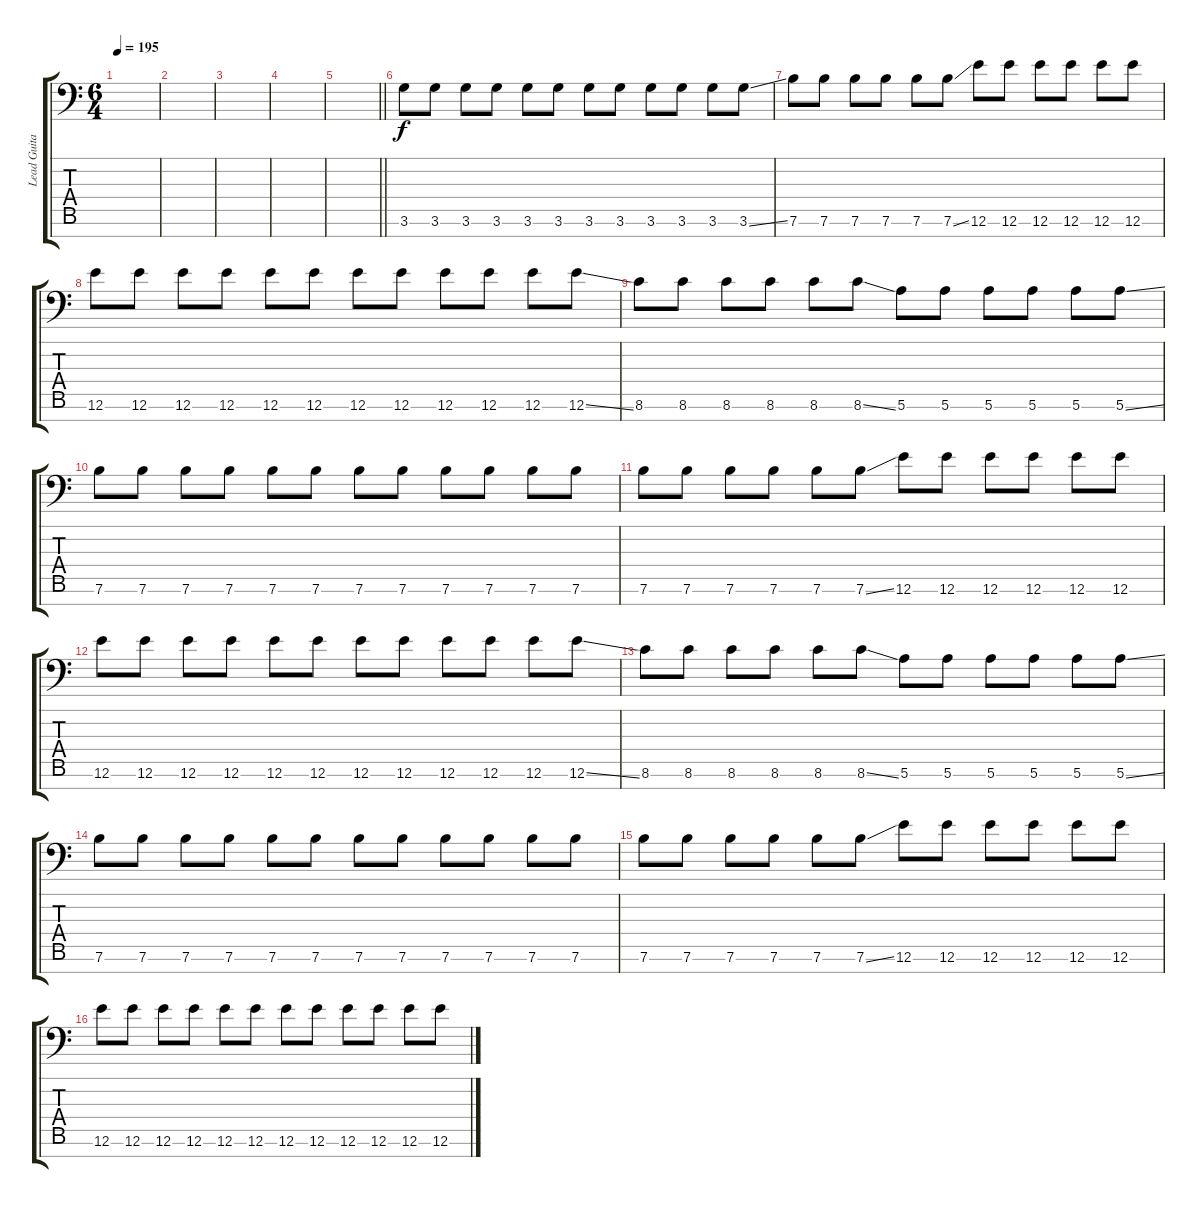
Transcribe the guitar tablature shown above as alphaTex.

\track ("Lead Guitar #4 / Delay" "Lead Guita") {instrument distortionguitar}
\staff {score tabs}
\tuning (D4 A3 E3 D3 A2 E2 A1) {hide}
\ts (6 4)
\tempo 195
\clef f4
\ks c
|
|
|
|
\barLineRight lightlight
|
\section ("" "")
3.6.8{volume 10} 3.6.8 3.6.8 3.6.8 3.6.8 3.6.8 3.6.8 3.6.8 3.6.8 3.6.8 3.6.8 3.6{ss}.8 |
7.6.8 7.6.8 7.6.8 7.6.8 7.6.8 7.6{ss}.8 12.6.8 12.6.8 12.6.8 12.6.8 12.6.8 12.6.8 |
12.6.8 12.6.8 12.6.8 12.6.8 12.6.8 12.6.8 12.6.8 12.6.8 12.6.8 12.6.8 12.6.8 12.6{ss}.8 |
8.6.8 8.6.8 8.6.8 8.6.8 8.6.8 8.6{ss}.8 5.6.8 5.6.8 5.6.8 5.6.8 5.6.8 5.6{ss}.8 |
7.6.8 7.6.8 7.6.8 7.6.8 7.6.8 7.6.8 7.6.8 7.6.8 7.6.8 7.6.8 7.6.8 7.6.8 |
7.6.8 7.6.8 7.6.8 7.6.8 7.6.8 7.6{ss}.8 12.6.8 12.6.8 12.6.8 12.6.8 12.6.8 12.6.8 |
12.6.8 12.6.8 12.6.8 12.6.8 12.6.8 12.6.8 12.6.8 12.6.8 12.6.8 12.6.8 12.6.8 12.6{ss}.8 |
8.6.8 8.6.8 8.6.8 8.6.8 8.6.8 8.6{ss}.8 5.6.8 5.6.8 5.6.8 5.6.8 5.6.8 5.6{ss}.8 |
7.6.8 7.6.8 7.6.8 7.6.8 7.6.8 7.6.8 7.6.8 7.6.8 7.6.8 7.6.8 7.6.8 7.6.8 |
7.6.8 7.6.8 7.6.8 7.6.8 7.6.8 7.6{ss}.8 12.6.8 12.6.8 12.6.8 12.6.8 12.6.8 12.6.8 |
12.6.8 12.6.8 12.6.8 12.6.8 12.6.8 12.6.8 12.6.8 12.6.8 12.6.8 12.6.8 12.6.8 12.6{ss}.8
